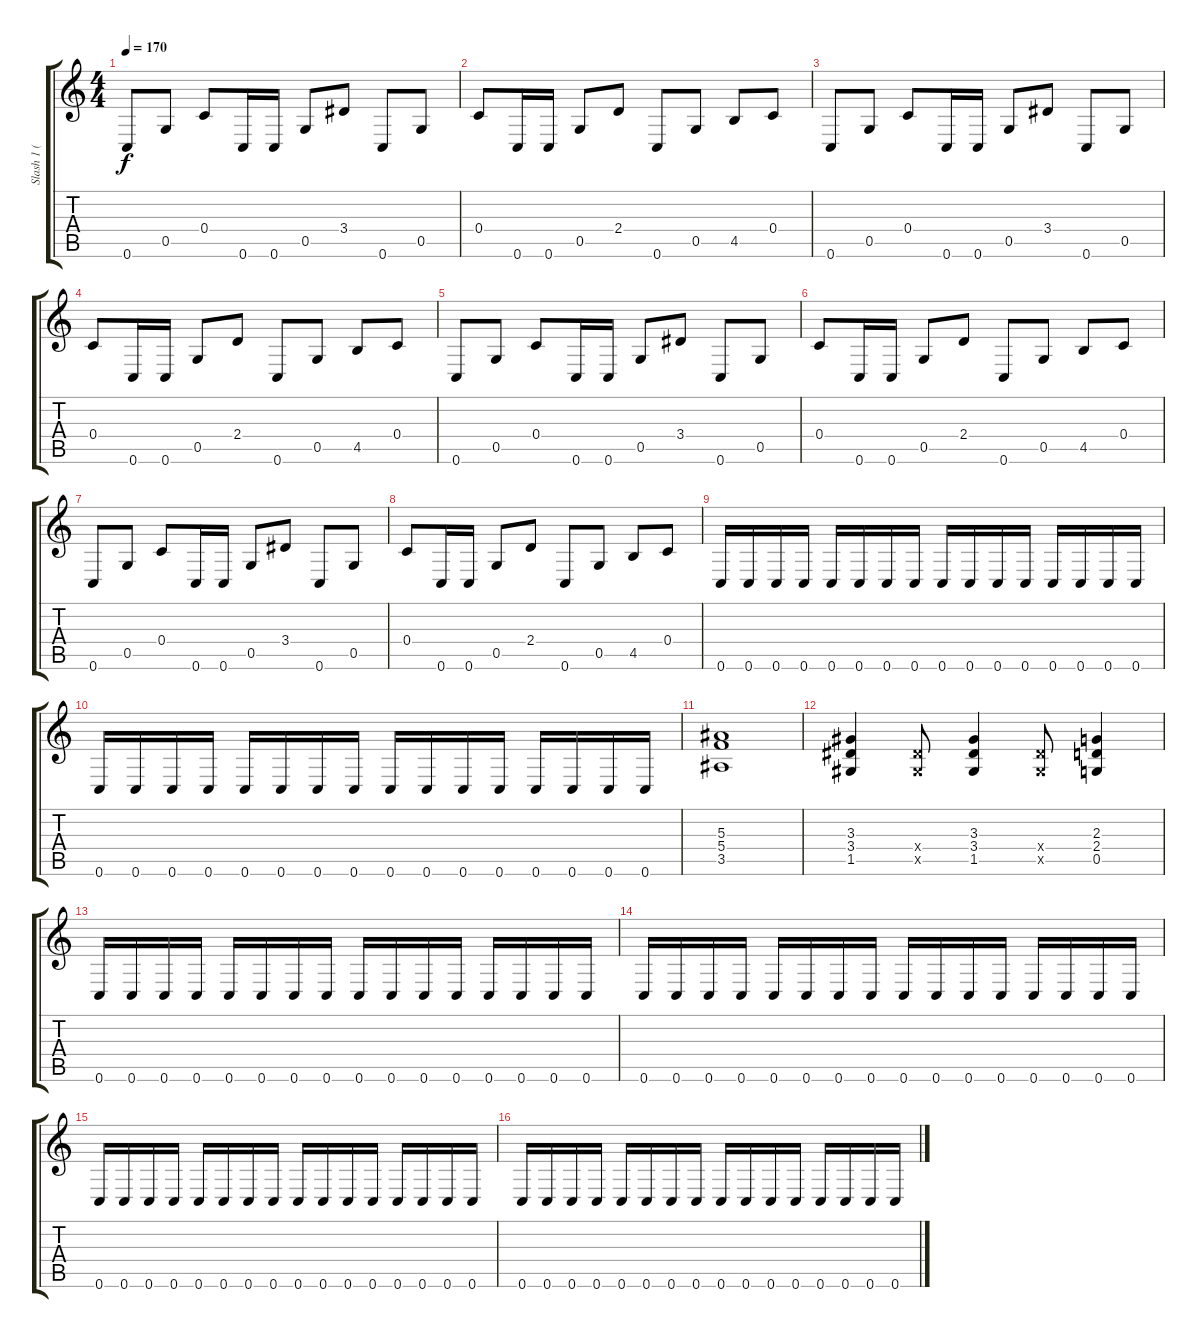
\track ("Slash 1 ( Lead Guitar )" "Slash 1 ( ") {instrument distortionguitar}
\staff {score tabs}
\tuning (D4 A3 F3 C3 G2 C2) {hide}
\ts (4 4)
\tempo 170
\clef g2
\ks c
0.6.8{dy f} 0.5.8 0.4.8 0.6.16 0.6.16 0.5.8 3.4.8 0.6.8 0.5.8 |
0.4.8 0.6.16 0.6.16 0.5.8 2.4.8 0.6.8 0.5.8 4.5.8 0.4.8 |
0.6.8 0.5.8 0.4.8 0.6.16 0.6.16 0.5.8 3.4.8 0.6.8 0.5.8 |
0.4.8 0.6.16 0.6.16 0.5.8 2.4.8 0.6.8 0.5.8 4.5.8 0.4.8 |
0.6.8 0.5.8 0.4.8 0.6.16 0.6.16 0.5.8 3.4.8 0.6.8 0.5.8 |
0.4.8 0.6.16 0.6.16 0.5.8 2.4.8 0.6.8 0.5.8 4.5.8 0.4.8 |
0.6.8 0.5.8 0.4.8 0.6.16 0.6.16 0.5.8 3.4.8 0.6.8 0.5.8 |
0.4.8 0.6.16 0.6.16 0.5.8 2.4.8 0.6.8 0.5.8 4.5.8 0.4.8 |
0.6.16 0.6.16 0.6.16 0.6.16 0.6.16 0.6.16 0.6.16 0.6.16 0.6.16 0.6.16 0.6.16 0.6.16 0.6.16 0.6.16 0.6.16 0.6.16 |
0.6.16 0.6.16 0.6.16 0.6.16 0.6.16 0.6.16 0.6.16 0.6.16 0.6.16 0.6.16 0.6.16 0.6.16 0.6.16 0.6.16 0.6.16 0.6.16 |
(5.3 5.4 3.5).1 |
(3.3 3.4 1.5).4 (3.4{x} 1.5{x}).8 (3.3 3.4 1.5).4 (3.4{x} 1.5{x}).8 (2.3 2.4 0.5).4 |
0.6.16 0.6.16 0.6.16 0.6.16 0.6.16 0.6.16 0.6.16 0.6.16 0.6.16 0.6.16 0.6.16 0.6.16 0.6.16 0.6.16 0.6.16 0.6.16 |
0.6.16 0.6.16 0.6.16 0.6.16 0.6.16 0.6.16 0.6.16 0.6.16 0.6.16 0.6.16 0.6.16 0.6.16 0.6.16 0.6.16 0.6.16 0.6.16 |
0.6.16 0.6.16 0.6.16 0.6.16 0.6.16 0.6.16 0.6.16 0.6.16 0.6.16 0.6.16 0.6.16 0.6.16 0.6.16 0.6.16 0.6.16 0.6.16 |
0.6.16 0.6.16 0.6.16 0.6.16 0.6.16 0.6.16 0.6.16 0.6.16 0.6.16 0.6.16 0.6.16 0.6.16 0.6.16 0.6.16 0.6.16 0.6.16
